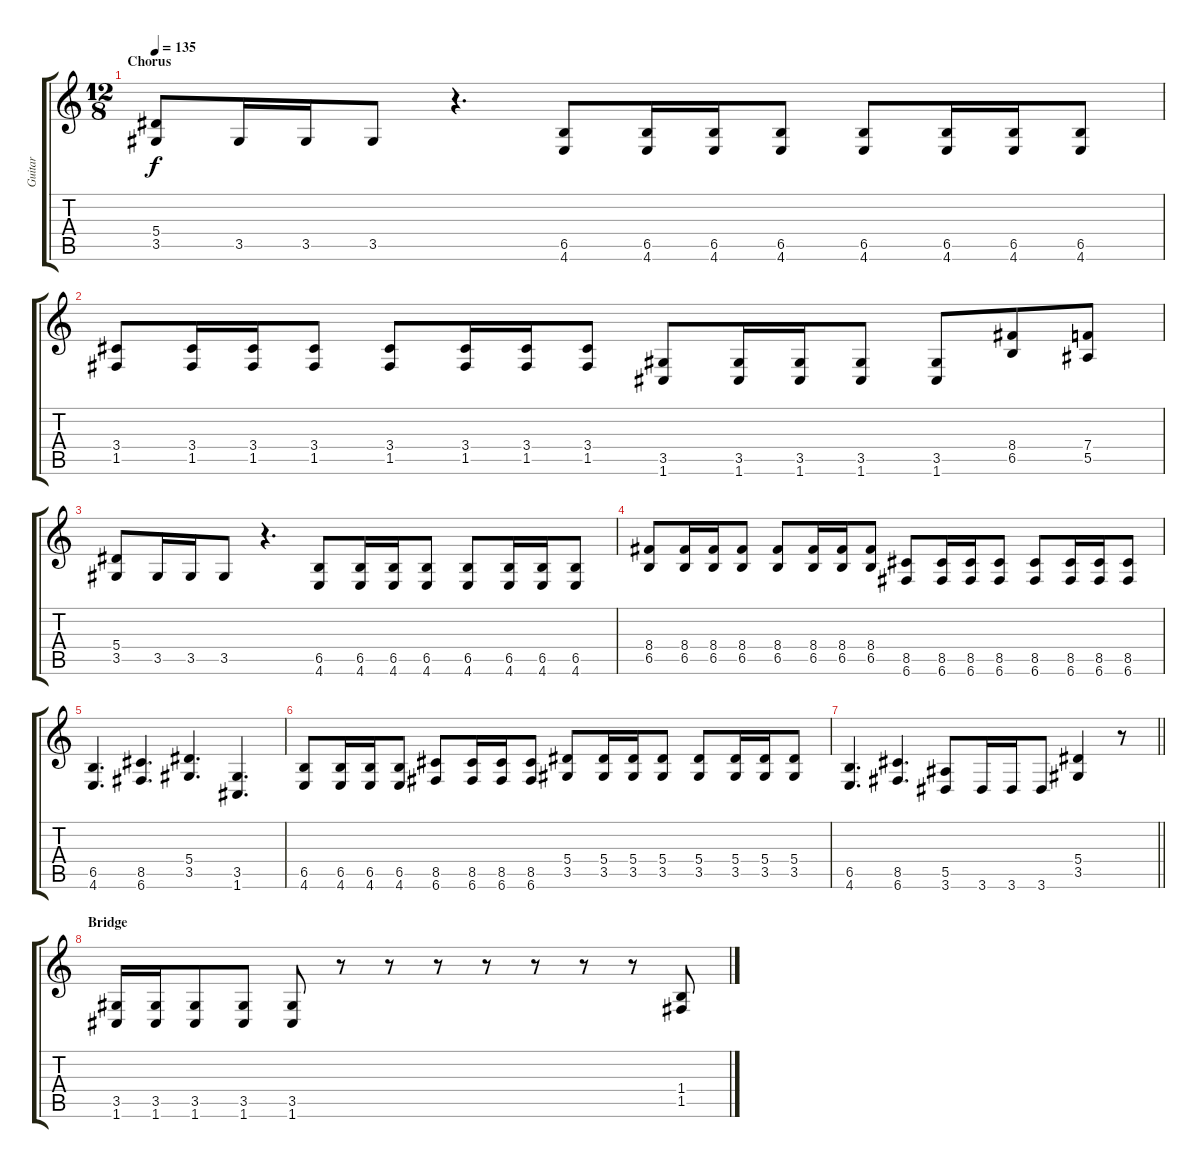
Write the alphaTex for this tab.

\track ("Guitar" "Guitar") {instrument distortionguitar}
\staff {score tabs}
\tuning (C4 G3 Eb3 Bb2 F2 C2) {hide}
\ts (12 8)
\section ("" "Chorus")
\tempo 135
\clef g2
\ks c
(5.4 3.5).8{dy f} 3.5.16 3.5.16 3.5.8 r.4{d} (6.5 4.6).8 (6.5 4.6).16 (6.5 4.6).16 (6.5 4.6).8 (6.5 4.6).8 (6.5 4.6).16 (6.5 4.6).16 (6.5 4.6).8 |
(3.4 1.5).8 (3.4 1.5).16 (3.4 1.5).16 (3.4 1.5).8 (3.4 1.5).8 (3.4 1.5).16 (3.4 1.5).16 (3.4 1.5).8 (3.5 1.6).8 (3.5 1.6).16 (3.5 1.6).16 (3.5 1.6).8 (3.5 1.6).8 (8.4 6.5).8 (7.4 5.5).8 |
(5.4 3.5).8 3.5.16 3.5.16 3.5.8 r.4{d} (6.5 4.6).8 (6.5 4.6).16 (6.5 4.6).16 (6.5 4.6).8 (6.5 4.6).8 (6.5 4.6).16 (6.5 4.6).16 (6.5 4.6).8 |
(8.4 6.5).8 (8.4 6.5).16 (8.4 6.5).16 (8.4 6.5).8 (8.4 6.5).8 (8.4 6.5).16 (8.4 6.5).16 (8.4 6.5).8 (8.5 6.6).8 (8.5 6.6).16 (8.5 6.6).16 (8.5 6.6).8 (8.5 6.6).8 (8.5 6.6).16 (8.5 6.6).16 (8.5 6.6).8 |
(6.5 4.6).4{d} (8.5 6.6).4{d} (5.4 3.5).4{d} (3.5 1.6).4{d} |
(6.5 4.6).8 (6.5 4.6).16 (6.5 4.6).16 (6.5 4.6).8 (8.5 6.6).8 (8.5 6.6).16 (8.5 6.6).16 (8.5 6.6).8 (5.4 3.5).8 (5.4 3.5).16 (5.4 3.5).16 (5.4 3.5).8 (5.4 3.5).8 (5.4 3.5).16 (5.4 3.5).16 (5.4 3.5).8 |
\barLineRight lightlight
(6.5 4.6).4{d} (8.5 6.6).4{d} (5.5 3.6).8 3.6.16 3.6.16 3.6.8 (5.4 3.5).4 r.8 |
\section ("" "Bridge")
(3.5 1.6).16 (3.5 1.6).16 (3.5 1.6).8 (3.5 1.6).8 (3.5 1.6).8 r.8 r.8 r.8 r.8 r.8 r.8 r.8 (1.4 1.5).8
